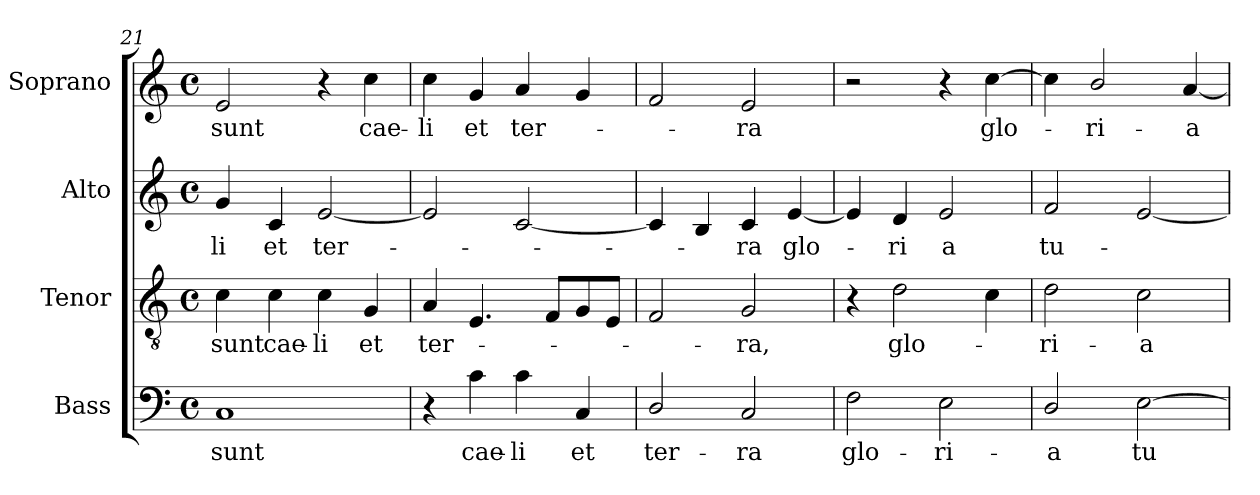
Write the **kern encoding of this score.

**kern	**text	**kern	**text	**kern	**text	**kern	**text
*part4	*part4	*part3	*part3	*part2	*part2	*part1	*part1
*staff4	*staff4	*staff3	*staff3	*staff2	*staff2	*staff1	*staff1
*I"Bass	*	*I"Tenor	*	*I"Alto	*	*I"Soprano	*
*I'B.	*	*I'T.	*	*I'A.	*	*I'S.	*
*clefF4	*	*clefGv2	*	*clefG2	*	*clefG2	*
*	*	*ITrd7c12	*	*	*	*	*
*k[]	*	*k[]	*	*k[]	*	*k[]	*
*C:	*	*C:	*	*C:	*	*C:	*
*M4/4	*	*M4/4	*	*M4/4	*	*M4/4	*
*met(c)	*	*met(c)	*	*met(c)	*	*met(c)	*
=21	=21	=21	=21	=21	=21	=21	=21
!	!LO:LY:b:color=#000000	!	!	!	!	!	!
!	!	!	!LO:LY:b:color=#000000	!	!	!	!
!	!	!	!	!	!LO:LY:b:color=#000000	!	!
!	!	!	!	!	!	!	!LO:LY:b:color=#000000
1Ci	sunt	4Ci\	sunt	4gi/	-li	2ei/	sunt
!	!	!	!LO:LY:b:color=#000000	!	!	!	!
!	!	!	!	!	!LO:LY:b:color=#000000	!	!
.	.	4Ci\	cae-	4ci/	et	.	.
!	!	!	!LO:LY:b:color=#000000	!	!	!	!
!	!	!	!	!	!LO:LY:b:color=#000000	!	!
.	.	4Ci\	-li	[2ei/	ter-	4r	.
!	!	!	!LO:LY:b:color=#000000	!	!	!	!
!	!	!	!	!	!	!	!LO:LY:b:color=#000000
.	.	4GGi/	et	.	.	4cci\	cae-
=22	=22	=22	=22	=22	=22	=22	=22
!	!	!	!LO:LY:b:color=#000000	!	!	!	!
!	!	!	!	!	!	!	!LO:LY:b:color=#000000
4r	.	4AAi/	ter-	2ei/]	.	4cci\	-li
!	!LO:LY:b:color=#000000	!	!	!	!	!	!
!	!	!	!	!	!	!	!LO:LY:b:color=#000000
4ci\	cae-	4.EEi/	.	.	.	4gi/	et
!	!LO:LY:b:color=#000000	!	!	!	!	!	!
!	!	!	!	!	!	!	!LO:LY:b:color=#000000
4ci\	-li	.	.	[2ci/	.	4ai/	ter-
.	.	8FFi/L	.	.	.	.	.
!	!LO:LY:b:color=#000000	!	!	!	!	!	!
4Ci/	et	8GGi/	.	.	.	4gi/	.
.	.	8EEi/J	.	.	.	.	.
=23	=23	=23	=23	=23	=23	=23	=23
!	!LO:LY:b:color=#000000	!	!	!	!	!	!
2Di/	ter-	2FFi/	.	4ci/]	.	2fi/	.
.	.	.	.	4Bi/	.	.	.
!	!LO:LY:b:color=#000000	!	!	!	!	!	!
!	!	!	!LO:LY:b:color=#000000	!	!	!	!
!	!	!	!	!	!LO:LY:b:color=#000000	!	!
!	!	!	!	!	!	!	!LO:LY:b:color=#000000
2Ci/	-ra	2GGi/	-ra,	4ci/	-ra	2ei/	-ra
!	!	!	!	!	!LO:LY:b:color=#000000	!	!
.	.	.	.	[4ei/	glo-	.	.
=24	=24	=24	=24	=24	=24	=24	=24
!	!LO:LY:b:color=#000000	!	!	!	!	!	!
2Fi\	glo-	4r	.	4ei/]	.	2r	.
!	!	!	!LO:LY:b:color=#000000	!	!	!	!
!	!	!	!	!	!LO:LY:b:color=#000000	!	!
.	.	2Di\	glo-	4di/	-ri	.	.
!	!LO:LY:b:color=#000000	!	!	!	!	!	!
!	!	!	!	!	!LO:LY:b:color=#000000	!	!
2Ei\	-ri-	.	.	2ei/	a	4r	.
!	!	!	!	!	!	!	!LO:LY:b:color=#000000
.	.	4Ci\	.	.	.	[4cci\	glo-
=25	=25	=25	=25	=25	=25	=25	=25
!	!LO:LY:b:color=#000000	!	!	!	!	!	!
!	!	!	!LO:LY:b:color=#000000	!	!	!	!
!	!	!	!	!	!LO:LY:b:color=#000000	!	!
2Di/	-a	2Di\	-ri-	2fi/	tu-	4cci\]	.
!	!	!	!	!	!	!	!LO:LY:b:color=#000000
.	.	.	.	.	.	2bi/	-ri-
!	!LO:LY:b:color=#000000	!	!	!	!	!	!
!	!	!	!LO:LY:b:color=#000000	!	!	!	!
[2Ei\	tu-	2Ci\	-a	[2ei/	.	.	.
!	!	!	!	!	!	!	!LO:LY:b:color=#000000
.	.	.	.	.	.	[4ai/	-a
=	=	=	=	=	=	=	=
*-	*-	*-	*-	*-	*-	*-	*-
